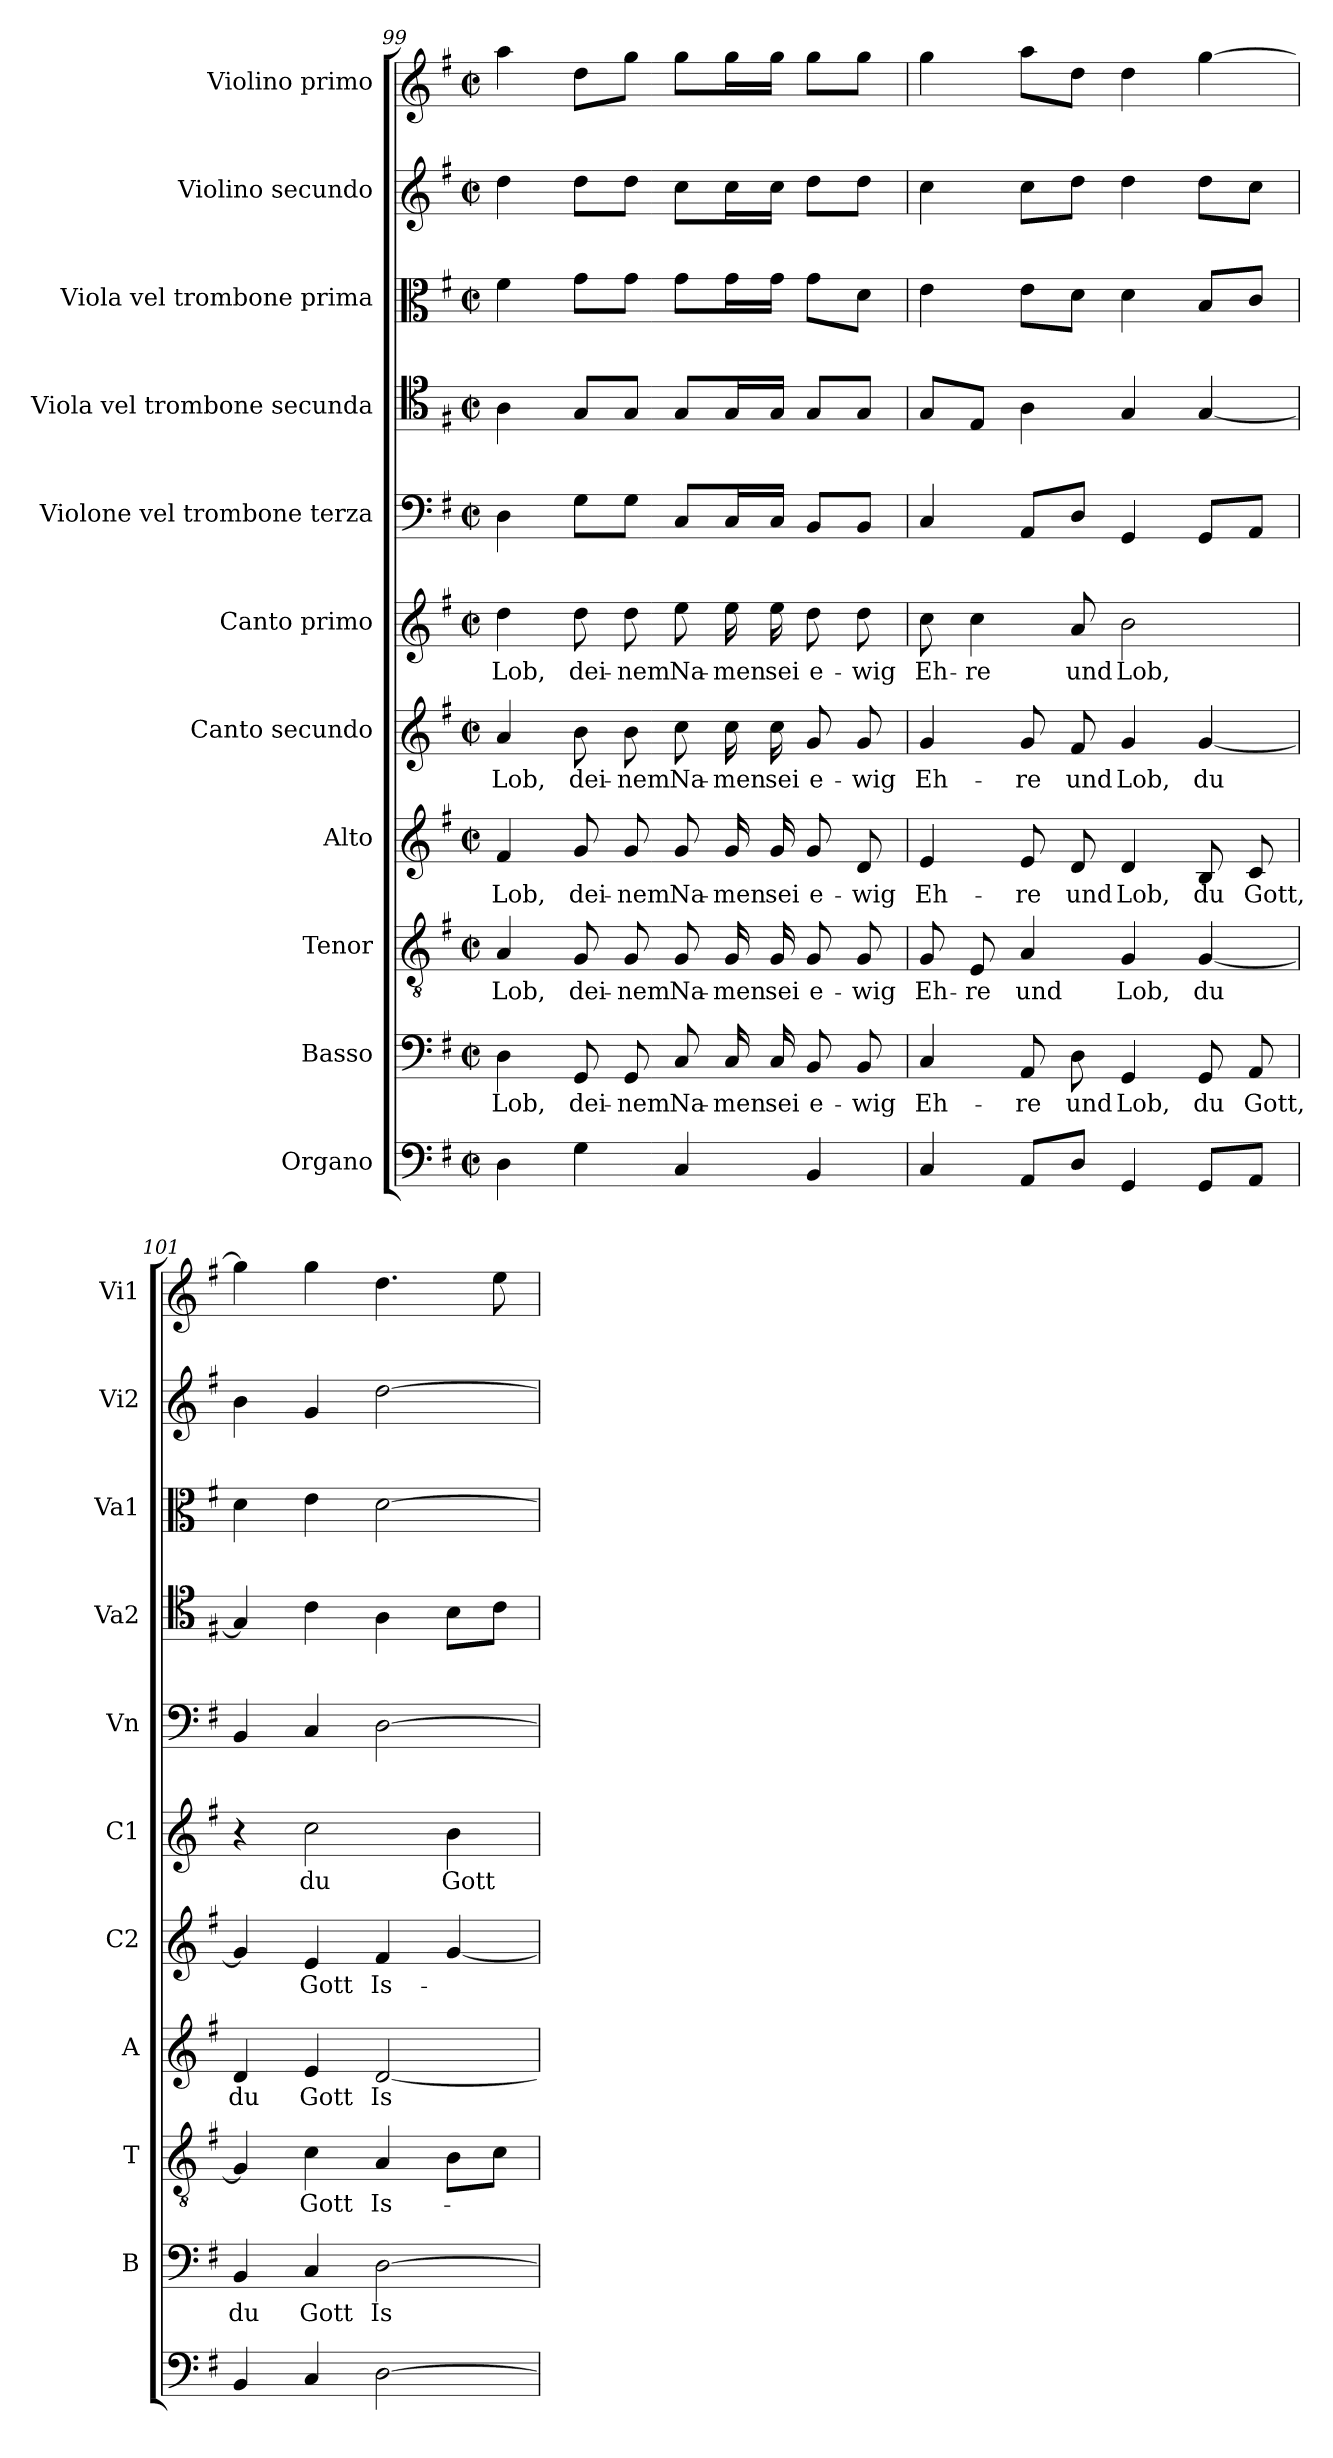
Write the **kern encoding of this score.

**kern	**kern	**text	**kern	**text	**kern	**text	**kern	**text	**kern	**text	**kern	**kern	**kern	**kern	**kern
*part11	*part10	*part10	*part9	*part9	*part8	*part8	*part7	*part7	*part6	*part6	*part5	*part4	*part3	*part2	*part1
*staff11	*staff10	*staff10	*staff9	*staff9	*staff8	*staff8	*staff7	*staff7	*staff6	*staff6	*staff5	*staff4	*staff3	*staff2	*staff1
*I"Organo	*I"Basso	*	*I"Tenor	*	*I"Alto	*	*I"Canto secundo	*	*I"Canto primo	*	*I"Violone vel trombone  terza	*I"Viola vel trombone secunda	*I"Viola vel trombone prima	*I"Violino secundo	*I"Violino primo
*	*I'B	*	*I'T	*	*I'A	*	*I'C2	*	*I'C1	*	*I'Vn	*I'Va2	*I'Va1	*I'Vi2	*I'Vi1
*clefF4	*clefF4	*	*clefGv2	*	*clefG2	*	*clefG2	*	*clefG2	*	*clefF4	*clefC4	*clefC3	*clefG2	*clefG2
*k[f#]	*k[f#]	*	*k[f#]	*	*k[f#]	*	*k[f#]	*	*k[f#]	*	*k[f#]	*k[f#]	*k[f#]	*k[f#]	*k[f#]
*G:	*G:	*	*G:	*	*G:	*	*G:	*	*G:	*	*G:	*G:	*G:	*G:	*G:
*M2/2	*M2/2	*	*M2/2	*	*M2/2	*	*M2/2	*	*M2/2	*	*M2/2	*M2/2	*M2/2	*M2/2	*M2/2
*met(c|)	*met(c|)	*	*met(c|)	*	*met(c|)	*	*met(c|)	*	*met(c|)	*	*met(c|)	*met(c|)	*met(c|)	*met(c|)	*met(c|)
=99	=99	=99	=99	=99	=99	=99	=99	=99	=99	=99	=99	=99	=99	=99	=99
!	!	!LO:LY:b	!	!	!	!	!	!	!	!	!	!	!	!	!
!	!	!	!	!LO:LY:b	!	!	!	!	!	!	!	!	!	!	!
!	!	!	!	!	!	!LO:LY:b	!	!	!	!	!	!	!	!	!
!	!	!	!	!	!	!	!	!LO:LY:b	!	!	!	!	!	!	!
!	!	!	!	!	!	!	!	!	!	!LO:LY:b	!	!	!	!	!
4D\	4D\	Lob,	4A/	Lob,	4f#/	Lob,	4a/	Lob,	4dd\	Lob,	4D\	4A\	4f#\	4dd\	4aa\
!	!	!LO:LY:b	!	!	!	!	!	!	!	!	!	!	!	!	!
!	!	!	!	!LO:LY:b	!	!	!	!	!	!	!	!	!	!	!
!	!	!	!	!	!	!LO:LY:b	!	!	!	!	!	!	!	!	!
!	!	!	!	!	!	!	!	!LO:LY:b	!	!	!	!	!	!	!
!	!	!	!	!	!	!	!	!	!	!LO:LY:b	!	!	!	!	!
4G\	8GG/	dei-	8G/	dei-	8g/	dei-	8b\	dei-	8dd\	dei-	8G\L	8G/L	8g\L	8dd\L	8dd\L
!	!	!LO:LY:b	!	!	!	!	!	!	!	!	!	!	!	!	!
!	!	!	!	!LO:LY:b	!	!	!	!	!	!	!	!	!	!	!
!	!	!	!	!	!	!LO:LY:b	!	!	!	!	!	!	!	!	!
!	!	!	!	!	!	!	!	!LO:LY:b	!	!	!	!	!	!	!
!	!	!	!	!	!	!	!	!	!	!LO:LY:b	!	!	!	!	!
.	8GG/	-nem	8G/	-nem	8g/	-nem	8b\	-nem	8dd\	-nem	8G\J	8G/J	8g\J	8dd\J	8gg\J
!	!	!LO:LY:b	!	!	!	!	!	!	!	!	!	!	!	!	!
!	!	!	!	!LO:LY:b	!	!	!	!	!	!	!	!	!	!	!
!	!	!	!	!	!	!LO:LY:b	!	!	!	!	!	!	!	!	!
!	!	!	!	!	!	!	!	!LO:LY:b	!	!	!	!	!	!	!
!	!	!	!	!	!	!	!	!	!	!LO:LY:b	!	!	!	!	!
4C/	8C/	Na-	8G/	Na-	8g/	Na-	8cc\	Na-	8ee\	Na-	8C/L	8G/L	8g\L	8cc\L	8gg\L
!	!	!LO:LY:b	!	!	!	!	!	!	!	!	!	!	!	!	!
!	!	!	!	!LO:LY:b	!	!	!	!	!	!	!	!	!	!	!
!	!	!	!	!	!	!LO:LY:b	!	!	!	!	!	!	!	!	!
!	!	!	!	!	!	!	!	!LO:LY:b	!	!	!	!	!	!	!
!	!	!	!	!	!	!	!	!	!	!LO:LY:b	!	!	!	!	!
.	16C/	-men	16G/	-men	16g/	-men	16cc\	-men	16ee\	-men	16C/L	16G/L	16g\L	16cc\L	16gg\L
!	!	!LO:LY:b	!	!	!	!	!	!	!	!	!	!	!	!	!
!	!	!	!	!LO:LY:b	!	!	!	!	!	!	!	!	!	!	!
!	!	!	!	!	!	!LO:LY:b	!	!	!	!	!	!	!	!	!
!	!	!	!	!	!	!	!	!LO:LY:b	!	!	!	!	!	!	!
!	!	!	!	!	!	!	!	!	!	!LO:LY:b	!	!	!	!	!
.	16C/	sei	16G/	sei	16g/	sei	16cc\	sei	16ee\	sei	16C/JJ	16G/JJ	16g\JJ	16cc\JJ	16gg\JJ
!	!	!LO:LY:b	!	!	!	!	!	!	!	!	!	!	!	!	!
!	!	!	!	!LO:LY:b	!	!	!	!	!	!	!	!	!	!	!
!	!	!	!	!	!	!LO:LY:b	!	!	!	!	!	!	!	!	!
!	!	!	!	!	!	!	!	!LO:LY:b	!	!	!	!	!	!	!
!	!	!	!	!	!	!	!	!	!	!LO:LY:b	!	!	!	!	!
4BB/	8BB/	e-	8G/	e-	8g/	e-	8g/	e-	8dd\	e-	8BB/L	8G/L	8g\L	8dd\L	8gg\L
!	!	!LO:LY:b	!	!	!	!	!	!	!	!	!	!	!	!	!
!	!	!	!	!LO:LY:b	!	!	!	!	!	!	!	!	!	!	!
!	!	!	!	!	!	!LO:LY:b	!	!	!	!	!	!	!	!	!
!	!	!	!	!	!	!	!	!LO:LY:b	!	!	!	!	!	!	!
!	!	!	!	!	!	!	!	!	!	!LO:LY:b	!	!	!	!	!
.	8BB/	-wig	8G/	-wig	8d/	-wig	8g/	-wig	8dd\	-wig	8BB/J	8G/J	8d\J	8dd\J	8gg\J
!!LO:LB:g=z
=100	=100	=100	=100	=100	=100	=100	=100	=100	=100	=100	=100	=100	=100	=100	=100
!	!	!LO:LY:b	!	!	!	!	!	!	!	!	!	!	!	!	!
!	!	!	!	!LO:LY:b	!	!	!	!	!	!	!	!	!	!	!
!	!	!	!	!	!	!LO:LY:b	!	!	!	!	!	!	!	!	!
!	!	!	!	!	!	!	!	!LO:LY:b	!	!	!	!	!	!	!
!	!	!	!	!	!	!	!	!	!	!LO:LY:b	!	!	!	!	!
4C/	4C/	Eh-	8G/	Eh-	4e/	Eh-	4g/	Eh-	8cc\	Eh-	4C/	8G/L	4e\	4cc\	4gg\
!	!	!	!	!LO:LY:b	!	!	!	!	!	!	!	!	!	!	!
!	!	!	!	!	!	!	!	!	!	!LO:LY:b	!	!	!	!	!
.	.	.	8E/	-re	.	.	.	.	4cc\	-re	.	8E/J	.	.	.
!	!	!LO:LY:b	!	!	!	!	!	!	!	!	!	!	!	!	!
!	!	!	!	!LO:LY:b	!	!	!	!	!	!	!	!	!	!	!
!	!	!	!	!	!	!LO:LY:b	!	!	!	!	!	!	!	!	!
!	!	!	!	!	!	!	!	!LO:LY:b	!	!	!	!	!	!	!
8AA/L	8AA/	-re	4A/	und	8e/	-re	8g/	-re	.	.	8AA/L	4A\	8e\L	8cc\L	8aa\L
!	!	!LO:LY:b	!	!	!	!	!	!	!	!	!	!	!	!	!
!	!	!	!	!	!	!LO:LY:b	!	!	!	!	!	!	!	!	!
!	!	!	!	!	!	!	!	!LO:LY:b	!	!	!	!	!	!	!
!	!	!	!	!	!	!	!	!	!	!LO:LY:b	!	!	!	!	!
8D/J	8D\	und	.	.	8d/	und	8f#/	und	8a/	und	8D/J	.	8d\J	8dd\J	8dd\J
!	!	!LO:LY:b	!	!	!	!	!	!	!	!	!	!	!	!	!
!	!	!	!	!LO:LY:b	!	!	!	!	!	!	!	!	!	!	!
!	!	!	!	!	!	!LO:LY:b	!	!	!	!	!	!	!	!	!
!	!	!	!	!	!	!	!	!LO:LY:b	!	!	!	!	!	!	!
!	!	!	!	!	!	!	!	!	!	!LO:LY:b	!	!	!	!	!
4GG/	4GG/	Lob,	4G/	Lob,	4d/	Lob,	4g/	Lob,	2b\	Lob,	4GG/	4G/	4d\	4dd\	4dd\
!	!	!LO:LY:b	!	!	!	!	!	!	!	!	!	!	!	!	!
!	!	!	!	!LO:LY:b	!	!	!	!	!	!	!	!	!	!	!
!	!	!	!	!	!	!LO:LY:b	!	!	!	!	!	!	!	!	!
!	!	!	!	!	!	!	!	!LO:LY:b	!	!	!	!	!	!	!
8GG/L	8GG/	du	[4G/	du	8B/	du	[4g/	du	.	.	8GG/L	[4G/	8B/L	8dd\L	[4gg\
!	!	!LO:LY:b	!	!	!	!	!	!	!	!	!	!	!	!	!
!	!	!	!	!	!	!LO:LY:b	!	!	!	!	!	!	!	!	!
8AA/J	8AA/	Gott,	.	.	8c/	Gott,	.	.	.	.	8AA/J	.	8c/J	8cc\J	.
=101	=101	=101	=101	=101	=101	=101	=101	=101	=101	=101	=101	=101	=101	=101	=101
!	!	!LO:LY:b	!	!	!	!	!	!	!	!	!	!	!	!	!
!	!	!	!	!	!	!LO:LY:b	!	!	!	!	!	!	!	!	!
4BB/	4BB/	du	4G/]	.	4d/	du	4g/]	.	4r	.	4BB/	4G/]	4d\	4b\	4gg\]
!	!	!LO:LY:b	!	!	!	!	!	!	!	!	!	!	!	!	!
!	!	!	!	!LO:LY:b	!	!	!	!	!	!	!	!	!	!	!
!	!	!	!	!	!	!LO:LY:b	!	!	!	!	!	!	!	!	!
!	!	!	!	!	!	!	!	!LO:LY:b	!	!	!	!	!	!	!
!	!	!	!	!	!	!	!	!	!	!LO:LY:b	!	!	!	!	!
4C/	4C/	Gott	4c\	Gott	4e/	Gott	4e/	Gott	2cc\	du	4C/	4c\	4e\	4g/	4gg\
!	!	!LO:LY:b	!	!	!	!	!	!	!	!	!	!	!	!	!
!	!	!	!	!LO:LY:b	!	!	!	!	!	!	!	!	!	!	!
!	!	!	!	!	!	!LO:LY:b	!	!	!	!	!	!	!	!	!
!	!	!	!	!	!	!	!	!LO:LY:b	!	!	!	!	!	!	!
[2D\	[2D\	Is-	4A/	Is-	[2d/	Is-	4f#/	Is-	.	.	[2D\	4A\	[2d\	[2dd\	4.dd\
!	!	!	!	!	!	!	!	!	!	!LO:LY:b	!	!	!	!	!
.	.	.	8B\L	.	.	.	[4g/	.	4b\	Gott	.	8B\L	.	.	.
.	.	.	8c\J	.	.	.	.	.	.	.	.	8c\J	.	.	8ee\
=	=	=	=	=	=	=	=	=	=	=	=	=	=	=	=
*-	*-	*-	*-	*-	*-	*-	*-	*-	*-	*-	*-	*-	*-	*-	*-
